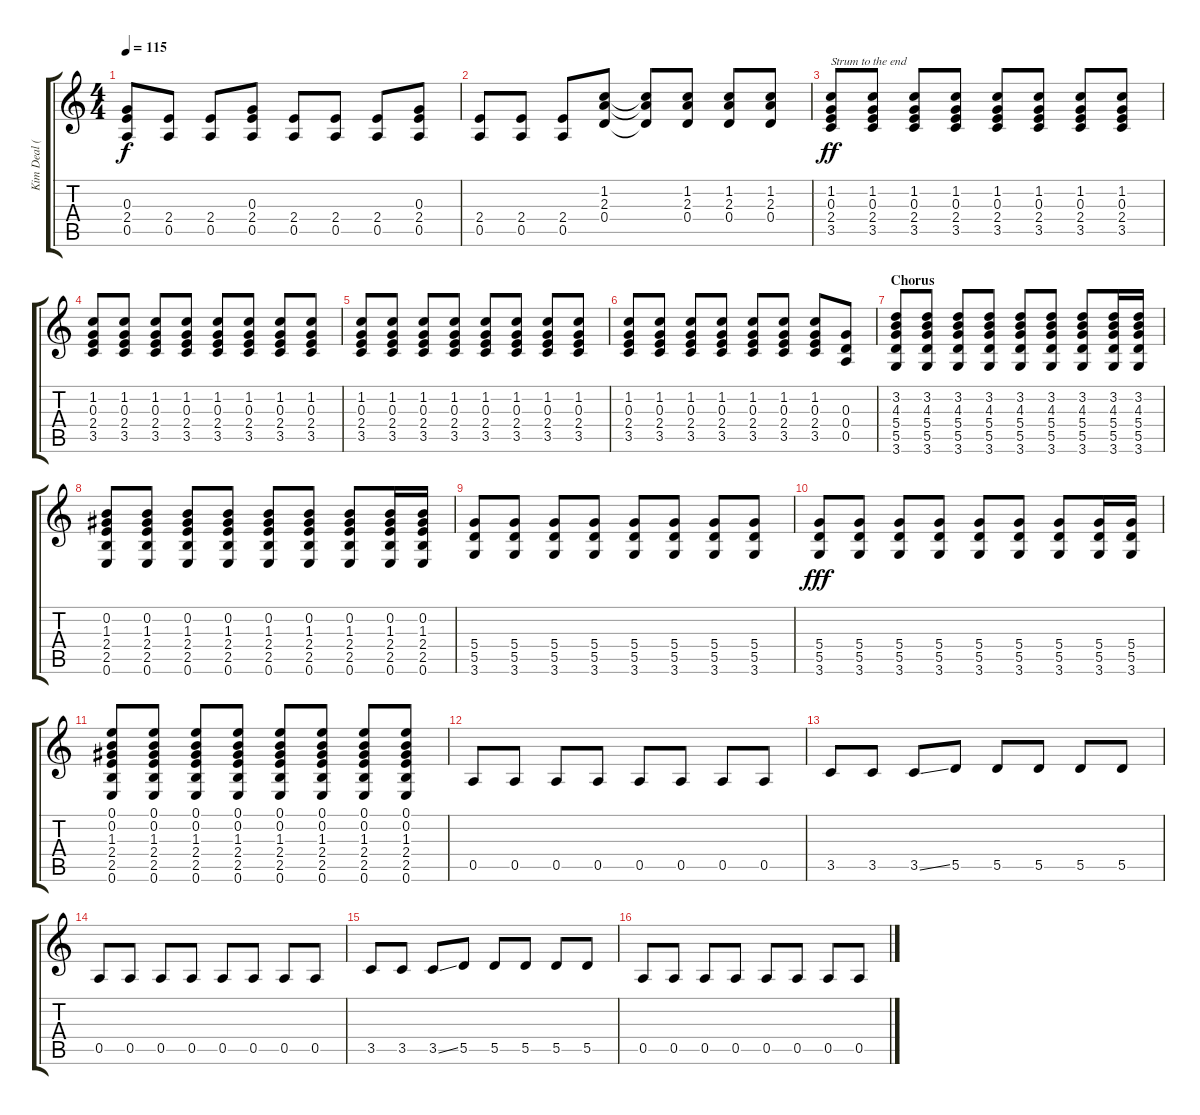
\track ("Kim Deal ( western guitar ) " "Kim Deal (") {instrument acousticguitarsteel}
\staff {score tabs}
\tuning (E4 B3 G3 D3 A2 E2) {hide}
\ts (4 4)
\tempo 115
\clef g2
\ks c
(0.3 2.4 0.5).8{dy f} (2.4 0.5).8 (2.4 0.5).8 (0.3 2.4 0.5).8 (2.4 0.5).8 (2.4 0.5).8 (2.4 0.5).8 (0.3 2.4 0.5).8 |
(2.4 0.5).8 (2.4 0.5).8 (2.4 0.5).8 (1.2 2.3 0.4).8 (1.2{t} 2.3{t} 0.4{t}).8 (1.2 2.3 0.4).8 (1.2 2.3 0.4).8 (1.2 2.3 0.4).8 |
(1.2 0.3 2.4 3.5).8{txt "Strum to the end" dy ff} (1.2 0.3 2.4 3.5).8 (1.2 0.3 2.4 3.5).8 (1.2 0.3 2.4 3.5).8 (1.2 0.3 2.4 3.5).8 (1.2 0.3 2.4 3.5).8 (1.2 0.3 2.4 3.5).8 (1.2 0.3 2.4 3.5).8 |
(1.2 0.3 2.4 3.5).8 (1.2 0.3 2.4 3.5).8 (1.2 0.3 2.4 3.5).8 (1.2 0.3 2.4 3.5).8 (1.2 0.3 2.4 3.5).8 (1.2 0.3 2.4 3.5).8 (1.2 0.3 2.4 3.5).8 (1.2 0.3 2.4 3.5).8 |
(1.2 0.3 2.4 3.5).8 (1.2 0.3 2.4 3.5).8 (1.2 0.3 2.4 3.5).8 (1.2 0.3 2.4 3.5).8 (1.2 0.3 2.4 3.5).8 (1.2 0.3 2.4 3.5).8 (1.2 0.3 2.4 3.5).8 (1.2 0.3 2.4 3.5).8 |
(1.2 0.3 2.4 3.5).8 (1.2 0.3 2.4 3.5).8 (1.2 0.3 2.4 3.5).8 (1.2 0.3 2.4 3.5).8 (1.2 0.3 2.4 3.5).8 (1.2 0.3 2.4 3.5).8 (1.2 0.3 2.4 3.5).8 (0.3 0.4 0.5).8 |
\section ("" "Chorus")
(3.2 4.3 5.4 5.5 3.6).8 (3.2 4.3 5.4 5.5 3.6).8 (3.2 4.3 5.4 5.5 3.6).8 (3.2 4.3 5.4 5.5 3.6).8 (3.2 4.3 5.4 5.5 3.6).8 (3.2 4.3 5.4 5.5 3.6).8 (3.2 4.3 5.4 5.5 3.6).8 (3.2 4.3 5.4 5.5 3.6).16 (3.2 4.3 5.4 5.5 3.6).16 |
(0.2 1.3 2.4 2.5 0.6).8 (0.2 1.3 2.4 2.5 0.6).8 (0.2 1.3 2.4 2.5 0.6).8 (0.2 1.3 2.4 2.5 0.6).8 (0.2 1.3 2.4 2.5 0.6).8 (0.2 1.3 2.4 2.5 0.6).8 (0.2 1.3 2.4 2.5 0.6).8 (0.2 1.3 2.4 2.5 0.6).16 (0.2 1.3 2.4 2.5 0.6).16 |
(5.4 5.5 3.6).8 (5.4 5.5 3.6).8 (5.4 5.5 3.6).8 (5.4 5.5 3.6).8 (5.4 5.5 3.6).8 (5.4 5.5 3.6).8 (5.4 5.5 3.6).8 (5.4 5.5 3.6).8 |
(5.4 5.5 3.6).8{dy fff} (5.4 5.5 3.6).8 (5.4 5.5 3.6).8 (5.4 5.5 3.6).8 (5.4 5.5 3.6).8 (5.4 5.5 3.6).8 (5.4 5.5 3.6).8 (5.4 5.5 3.6).16 (5.4 5.5 3.6).16 |
(0.1 0.2 1.3 2.4 2.5 0.6).8 (0.1 0.2 1.3 2.4 2.5 0.6).8 (0.1 0.2 1.3 2.4 2.5 0.6).8 (0.1 0.2 1.3 2.4 2.5 0.6).8 (0.1 0.2 1.3 2.4 2.5 0.6).8 (0.1 0.2 1.3 2.4 2.5 0.6).8 (0.1 0.2 1.3 2.4 2.5 0.6).8 (0.1 0.2 1.3 2.4 2.5 0.6).8 |
0.5.8 0.5.8 0.5.8 0.5.8 0.5.8 0.5.8 0.5.8 0.5.8 |
3.5.8 3.5.8 3.5{ss}.8 5.5.8 5.5.8 5.5.8 5.5.8 5.5.8 |
0.5.8 0.5.8 0.5.8 0.5.8 0.5.8 0.5.8 0.5.8 0.5.8 |
3.5.8 3.5.8 3.5{ss}.8 5.5.8 5.5.8 5.5.8 5.5.8 5.5.8 |
0.5.8 0.5.8 0.5.8 0.5.8 0.5.8 0.5.8 0.5.8 0.5.8
